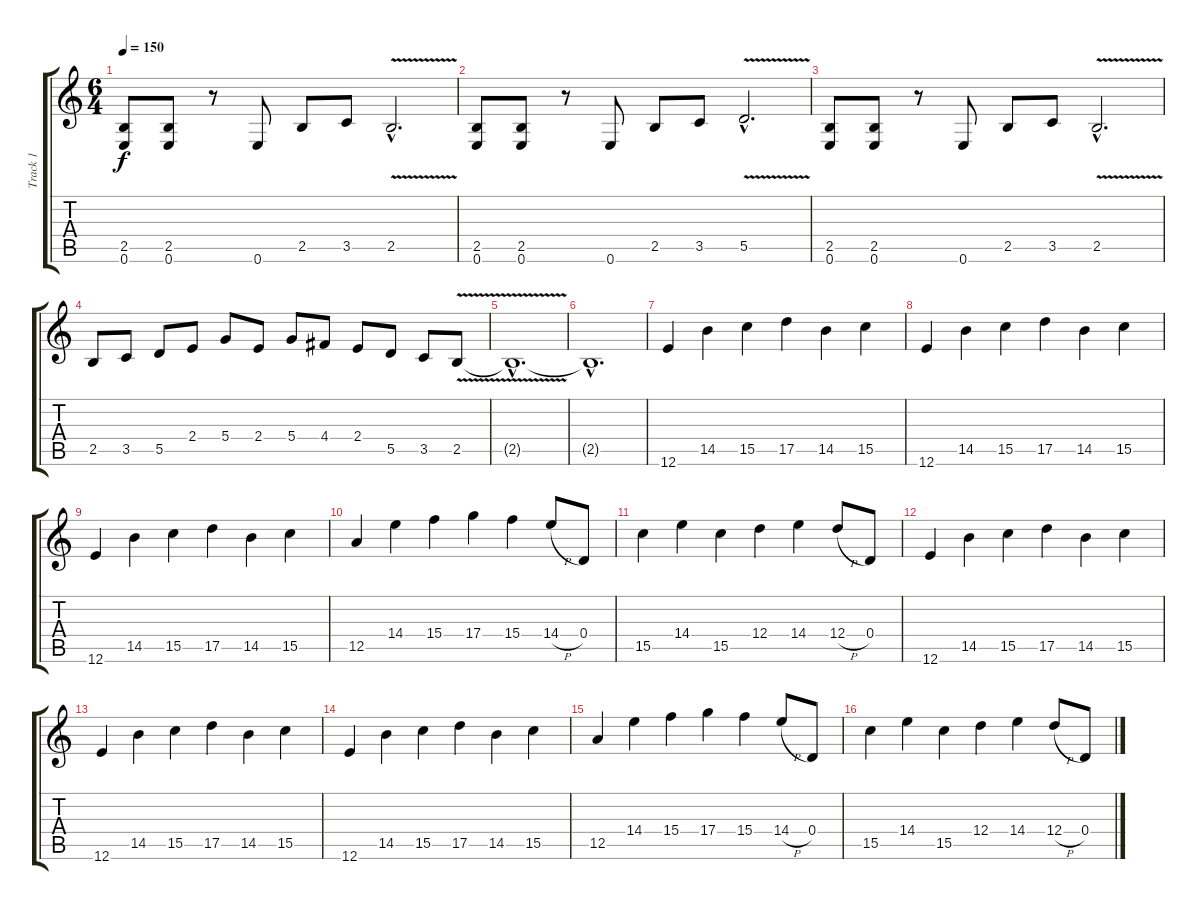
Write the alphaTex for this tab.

\track ("Track 1" "Track 1") {instrument overdrivenguitar}
\staff {score tabs}
\tuning (E4 B3 G3 D3 A2 E2) {hide}
\ts (6 4)
\tempo 150
\clef g2
\ks c
(2.5 0.6).8{dy f instrument electricguitarmuted} (2.5 0.6).8 r.8 0.6.8 2.5.8{instrument overdrivenguitar} 3.5.8 2.5{v hac}.2{d} |
(2.5 0.6).8{instrument electricguitarmuted} (2.5 0.6).8 r.8 0.6.8{instrument overdrivenguitar} 2.5.8 3.5.8 5.5{v hac}.2{d} |
(2.5 0.6).8{instrument electricguitarmuted} (2.5 0.6).8 r.8 0.6.8 2.5.8{instrument overdrivenguitar} 3.5.8 2.5{v hac}.2{d} |
2.5.8 3.5.8 5.5.8 2.4.8 5.4.8 2.4.8 5.4.8 4.4.8 2.4.8 5.5.8 3.5.8 2.5{v}.8 |
2.5{hac t}.1{d} |
2.5{hac t}.1{d} |
12.6.4{instrument electricguitarclean} 14.5.4 15.5.4 17.5.4 14.5.4 15.5.4 |
12.6.4 14.5.4 15.5.4 17.5.4 14.5.4 15.5.4 |
12.6.4 14.5.4 15.5.4 17.5.4 14.5.4 15.5.4 |
12.5.4 14.4.4 15.4.4 17.4.4 15.4.4 14.4{h}.8 0.4.8 |
15.5.4 14.4.4 15.5.4 12.4.4 14.4.4 12.4{h}.8 0.4.8 |
12.6.4{instrument electricguitarclean} 14.5.4 15.5.4 17.5.4 14.5.4 15.5.4 |
12.6.4 14.5.4 15.5.4 17.5.4 14.5.4 15.5.4 |
12.6.4 14.5.4 15.5.4 17.5.4 14.5.4 15.5.4 |
12.5.4 14.4.4 15.4.4 17.4.4 15.4.4 14.4{h}.8 0.4.8 |
15.5.4 14.4.4 15.5.4 12.4.4 14.4.4 12.4{h}.8 0.4.8
